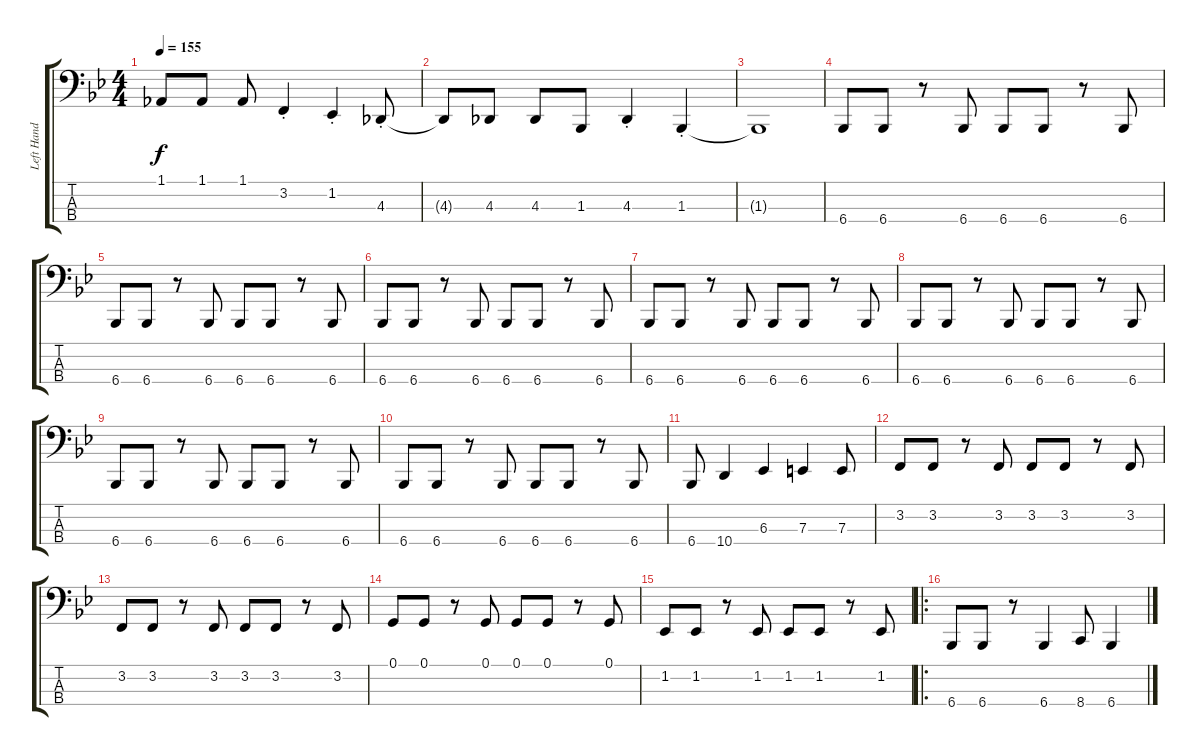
\track ("Left Hand" "Left Hand") {instrument acousticgrandpiano}
\staff {score tabs}
\tuning (G2 D2 A1 E1) {hide}
\ts (4 4)
\tempo 155
\clef f4
\ks bb
1.1.8{dy f} 1.1.8 1.1.8 3.2{st}.4 1.2{st}.4 4.3{st}.8 |
4.3{t}.8 4.3.8 4.3.8 1.3.8 4.3{st}.4 1.3{st}.4 |
1.3{t}.1 |
6.4.8 6.4.8 r.8 6.4.8 6.4.8 6.4.8 r.8 6.4.8 |
6.4.8 6.4.8 r.8 6.4.8 6.4.8 6.4.8 r.8 6.4.8 |
6.4.8 6.4.8 r.8 6.4.8 6.4.8 6.4.8 r.8 6.4.8 |
6.4.8 6.4.8 r.8 6.4.8 6.4.8 6.4.8 r.8 6.4.8 |
6.4.8 6.4.8 r.8 6.4.8 6.4.8 6.4.8 r.8 6.4.8 |
6.4.8 6.4.8 r.8 6.4.8 6.4.8 6.4.8 r.8 6.4.8 |
6.4.8 6.4.8 r.8 6.4.8 6.4.8 6.4.8 r.8 6.4.8 |
6.4.8 10.4.4 6.3.4 7.3.4 7.3.8 |
3.2.8 3.2.8 r.8 3.2.8 3.2.8 3.2.8 r.8 3.2.8 |
3.2.8 3.2.8 r.8 3.2.8 3.2.8 3.2.8 r.8 3.2.8 |
0.1.8 0.1.8 r.8 0.1.8 0.1.8 0.1.8 r.8 0.1.8 |
1.2.8 1.2.8 r.8 1.2.8 1.2.8 1.2.8 r.8 1.2.8 |
\ro
6.4.8 6.4.8 r.8 6.4.4 8.4.8 6.4.4
